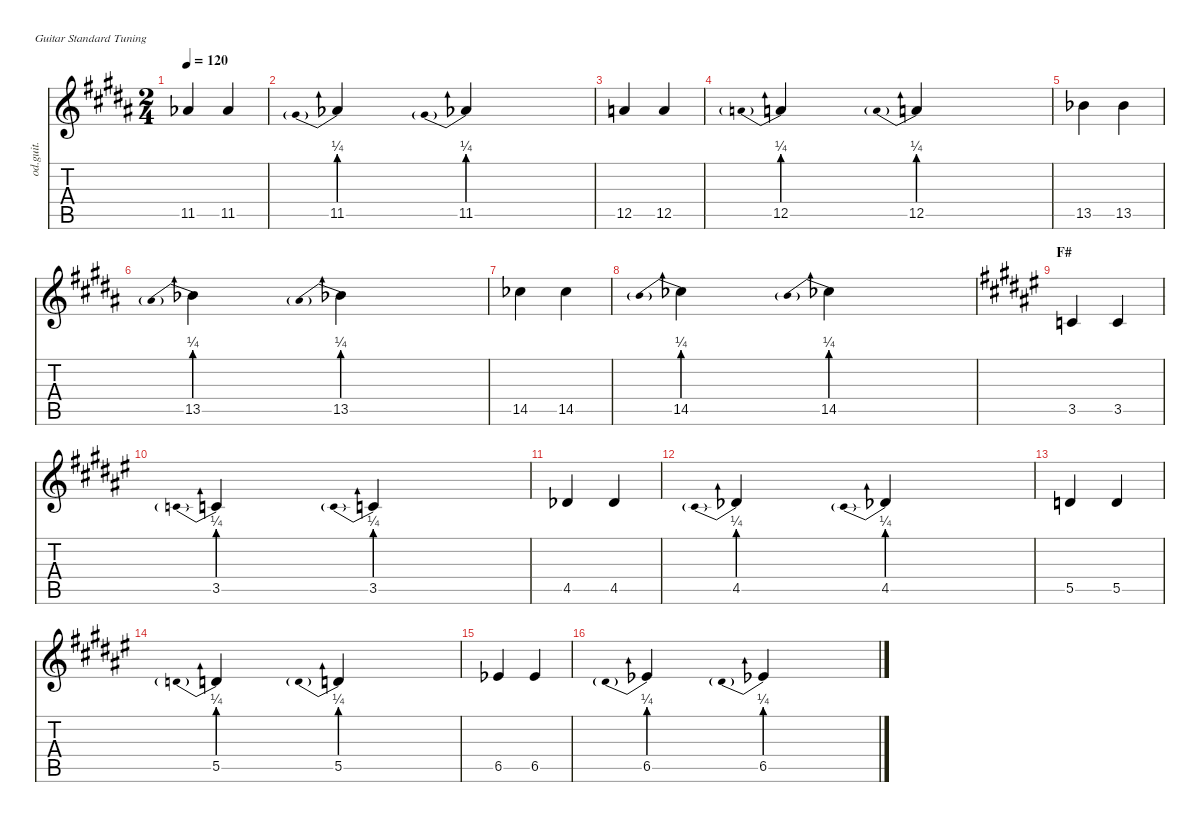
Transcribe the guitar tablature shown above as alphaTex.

\defaultSystemsLayout 4
\hideDynamics
\bracketExtendMode nobrackets
\otherSystemsTrackNameOrientation horizontal
\track ("Overdriven Guitar" "od.guit.") {instrument overdrivenguitar}
\staff {score tabs}
\tuning (E4 B3 G3 D3 A2 E2)
\ts (2 4)
\tempo 120
\clef g2
\ks b
11.5{acc b}.4{dy mf beam Up} 11.5{acc b}.4{beam Up} |
11.5{be (prebend 0 1 60 1) acc b}.4{beam Up} 11.5{be (prebend 0 1 60 1) acc b}.4{beam Up} |
12.5{acc forcenatural}.4{beam Up} 12.5{acc forcenatural}.4{beam Up} |
12.5{be (prebend 0 1 60 1) acc forcenatural}.4{beam Up} 12.5{be (prebend 0 1 60 1) acc forcenatural}.4{beam Up} |
13.5{acc b}.4{beam Down} 13.5{acc b}.4{beam Down} |
13.5{be (prebend 0 1 60 1) acc b}.4{beam Down} 13.5{be (prebend 0 1 60 1) acc b}.4{beam Down} |
14.5{acc b}.4{beam Down} 14.5{acc b}.4{beam Down} |
14.5{be (prebend 0 1 60 1) acc b}.4{beam Down} 14.5{be (prebend 0 1 60 1) acc b}.4{beam Down} |
\section ("" "F#")
\ks f#
3.5{acc forcenatural}.4{beam Up} 3.5{acc forcenatural}.4{beam Up} |
3.5{be (prebend 0 1 60 1) acc forcenatural}.4{beam Up} 3.5{be (prebend 0 1 60 1) acc forcenatural}.4{beam Up} |
4.5{acc b}.4{beam Up} 4.5{acc b}.4{beam Up} |
4.5{be (prebend 0 1 60 1) acc b}.4{beam Up} 4.5{be (prebend 0 1 60 1) acc b}.4{beam Up} |
5.5{acc forcenatural}.4{beam Up} 5.5{acc forcenatural}.4{beam Up} |
5.5{be (prebend 0 1 60 1) acc forcenatural}.4{beam Up} 5.5{be (prebend 0 1 60 1) acc forcenatural}.4{beam Up} |
6.5{acc b}.4{beam Up} 6.5{acc b}.4{beam Up} |
6.5{be (prebend 0 1 60 1) acc b}.4{beam Up} 6.5{be (prebend 0 1 60 1) acc b}.4{beam Up}
